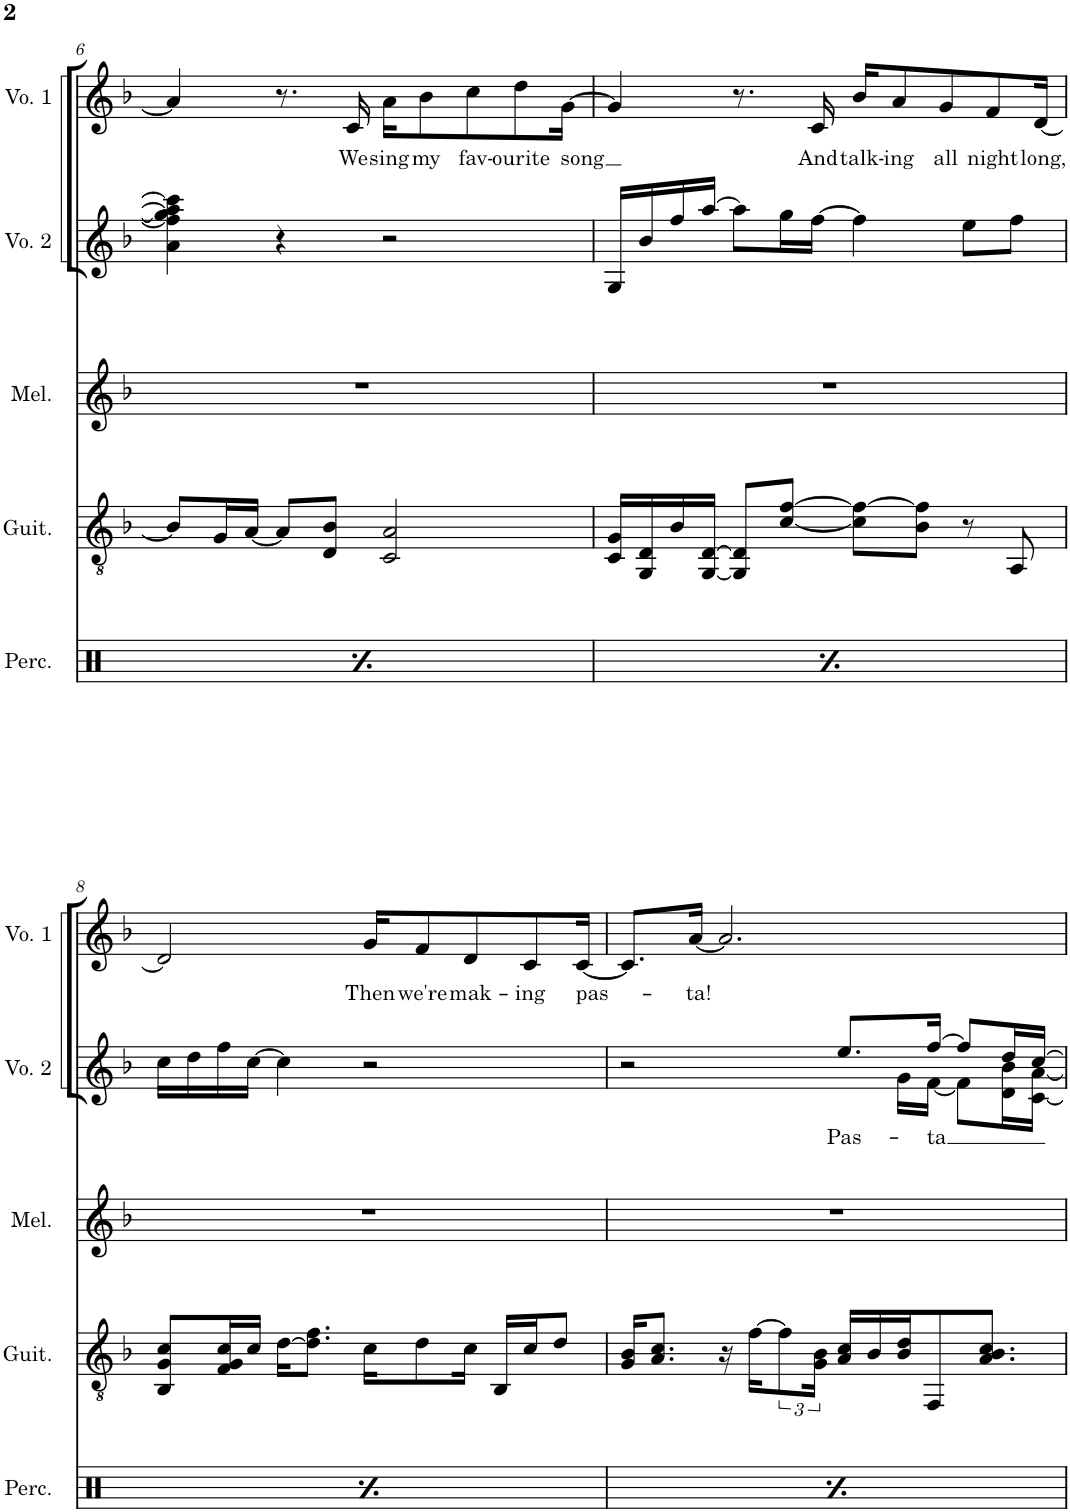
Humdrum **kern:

**kern	**kern	**kern	**kern	**text	**kern	**text
*part5	*part4	*part3	*part2	*part2	*part1	*part1
*staff5	*staff4	*staff3	*staff2	*staff2	*staff1	*staff1
*I"Percusison	*I"Guitars	*I"Melodica	*I"Voice 2	*	*I"Voice 1	*
*I'Perc.	*I'Guit.	*I'Mel.	*I'Vo. 2	*	*I'Vo. 1	*
!!LO:PB:g=z
*clefX	*clefGv2	*clefG2	*clefG2	*	*clefG2	*
*k[]	*k[b-]	*k[b-]	*k[b-]	*	*k[b-]	*
*M4/4	*M4/4	*M4/4	*M4/4	*	*M4/4	*
=6	=6	=6	=6	=6	=6	=6
!LO:TX:a:t=chest tap	!	!	!	!	!	!
4Rf\	8B-/L]	1r	4a\ 4ff\] 4gg\] 4aa\] 4ccc\]	.	4a/]	.
.	16G/L	.	.	.	.	.
.	[16A/JJ	.	.	.	.	.
4Rf\	8A/L]	.	4r	.	8.r	.
.	8D/ 8B-/J	.	.	.	.	.
!	!	!	!	!	!	!LO:LY:b
.	.	.	.	.	16c/	We
!	!	!	!	!	!	!LO:LY:b
4Rf\	2C/ 2A/	.	2r	.	16a\KL	sing
!	!	!	!	!	!	!LO:LY:b
.	.	.	.	.	8b-\	my
!	!	!	!	!	!	!LO:LY:b
.	.	.	.	.	8cc\	fav-
4Rf\	.	.	.	.	.	.
!	!	!	!	!	!	!LO:LY:b
.	.	.	.	.	8dd\	-ourite
!	!	!	!	!	!	!LO:LY:b
.	.	.	.	.	[16g\Jk	song
=7	=7	=7	=7	=7	=7	=7
!LO:TX:a:t=chest tap	!	!	!	!	!	!
4Rf\	16C/ 16G/LL	1r	16G/LL	.	4g/]	.
.	16GG/ 16D/	.	16b-/	.	.	.
.	16B-/	.	16ff/	.	.	.
.	[16GG/ [16D/JJ	.	[16aa/JJ	.	.	.
4Rf\	8GG/] 8D/]L	.	8aa\L]	.	8.r	.
.	[8c/ [8f/J	.	16gg\L	.	.	.
!	!	!	!	!	!	!LO:LY:b
.	.	.	[16ff\JJ	.	16c/	And
!	!	!	!	!	!	!LO:LY:b
4Rf\	8c\] 8f\_L	.	4ff\]	.	16b-/KL	talk-
!	!	!	!	!	!	!LO:LY:b
.	.	.	.	.	8a/	-ing
.	8B-\ 8f\]J	.	.	.	.	.
!	!	!	!	!	!	!LO:LY:b
.	.	.	.	.	8g/	all
4Rf\	8r	.	8ee\L	.	.	.
!	!	!	!	!	!	!LO:LY:b
.	.	.	.	.	8f/	night
.	8AA/	.	8ff\J	.	.	.
!	!	!	!	!	!	!LO:LY:b
.	.	.	.	.	[16d/Jk	long,
!!LO:LB:g=z
=8	=8	=8	=8	=8	=8	=8
!LO:TX:a:t=chest tap	!	!	!	!	!	!
4Rf\	8BB-/ 8G/ 8c/L	1r	16cc\LL	.	2d/]	.
.	.	.	16dd\	.	.	.
.	16F/ 16G/ 16c/L	.	16ff\	.	.	.
.	16c/JJ	.	[16cc\JJ	.	.	.
4Rf\	[16d\KL	.	4cc\]	.	.	.
.	8.d\] 8.f\J	.	.	.	.	.
!	!	!	!	!	!	!LO:LY:b
4Rf\	16c\KL	.	2r	.	16g/KL	Then
!	!	!	!	!	!	!LO:LY:b
.	8d\	.	.	.	8f/	we're
!	!	!	!	!	!	!LO:LY:b
.	16c\Jk	.	.	.	8d/	mak-
4Rf\	16BB-/LL	.	.	.	.	.
!	!	!	!	!	!	!LO:LY:b
.	16c/J	.	.	.	8c/	ing
.	8d/J	.	.	.	.	.
!	!	!	!	!	!	!LO:LY:b
.	.	.	.	.	[16c/Jk	pas-
=9	=9	=9	=9	=9	=9	=9
*	*	*	*^	*	*	*
!LO:TX:a:t=chest tap	!	!	!	!	!	!	!
4Rf\	16G/ 16B-/KL	1r	2r	8ryy	.	8.c/L]	.
.	8.A/ 8.c/J	.	.	.	.	.	.
*	*	*	*v	*v	*	*	*
!	!	!	!	!	!	!LO:LY:b
.	.	.	.	.	[16a/Jk	-ta!
4Rf\	16r	.	.	.	2.a/]	.
.	[16f\KL	.	.	.	.	.
.	12f\]	.	.	.	.	.
.	24G\ 24B-\Jk	.	.	.	.	.
!	!	!	!	!LO:LY:b	!	!
4Rf\	16A/ 16c/LL	.	8.ee/L	Pas-	.	.
.	16B-/	.	.	.	.	.
*	*	*	*^	*	*	*
.	16B-/ 16d/J	.	.	16g\LL	.	.	.
!	!	!	!	!	!LO:LY:b	!	!
.	8FF/	.	[16ff/Jk	[16f\JJ	-ta	.	.
4Rf\	.	.	8ff/L]	8f\L]	.	.	.
.	8.A/ 8.B-/ 8.c/J	.	.	.	.	.	.
.	.	.	16dd/L	16d\ 16b-\L	.	.	.
.	.	.	[16cc/JJ	[16c\ [16a\JJ	.	.	.
*	*	*	*v	*v	*	*	*
=	=	=	=	=	=	=
*-	*-	*-	*-	*-	*-	*-
